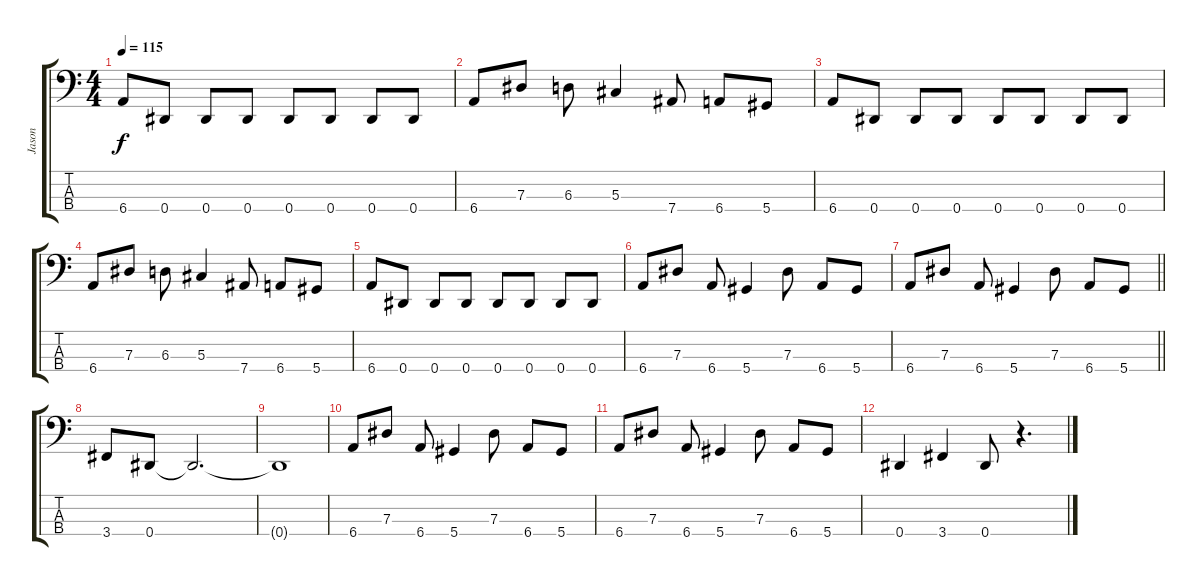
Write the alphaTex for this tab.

\track ("Jason" "Jason") {instrument electricbassfinger}
\staff {score tabs}
\tuning (Gb2 Db2 Ab1 Eb1) {hide}
\ts (4 4)
\tempo 115
\clef f4
\ks c
6.4.8{dy f} 0.4.8 0.4.8 0.4.8 0.4.8 0.4.8 0.4.8 0.4.8 |
6.4.8 7.3.8 6.3.8 5.3.4 7.4.8 6.4.8 5.4.8 |
6.4.8 0.4.8 0.4.8 0.4.8 0.4.8 0.4.8 0.4.8 0.4.8 |
6.4.8 7.3.8 6.3.8 5.3.4 7.4.8 6.4.8 5.4.8 |
6.4.8 0.4.8 0.4.8 0.4.8 0.4.8 0.4.8 0.4.8 0.4.8 |
6.4.8 7.3.8 6.4.8 5.4.4 7.3.8 6.4.8 5.4.8 |
\barLineRight lightlight
6.4.8 7.3.8 6.4.8 5.4.4 7.3.8 6.4.8 5.4.8 |
\section ("" "")
3.4.8 0.4.8 0.4{t}.2{d} |
0.4{t}.1 |
6.4.8 7.3.8 6.4.8 5.4.4 7.3.8 6.4.8 5.4.8 |
6.4.8 7.3.8 6.4.8 5.4.4 7.3.8 6.4.8 5.4.8 |
0.4.4 3.4.4 0.4.8 r.4{d}
